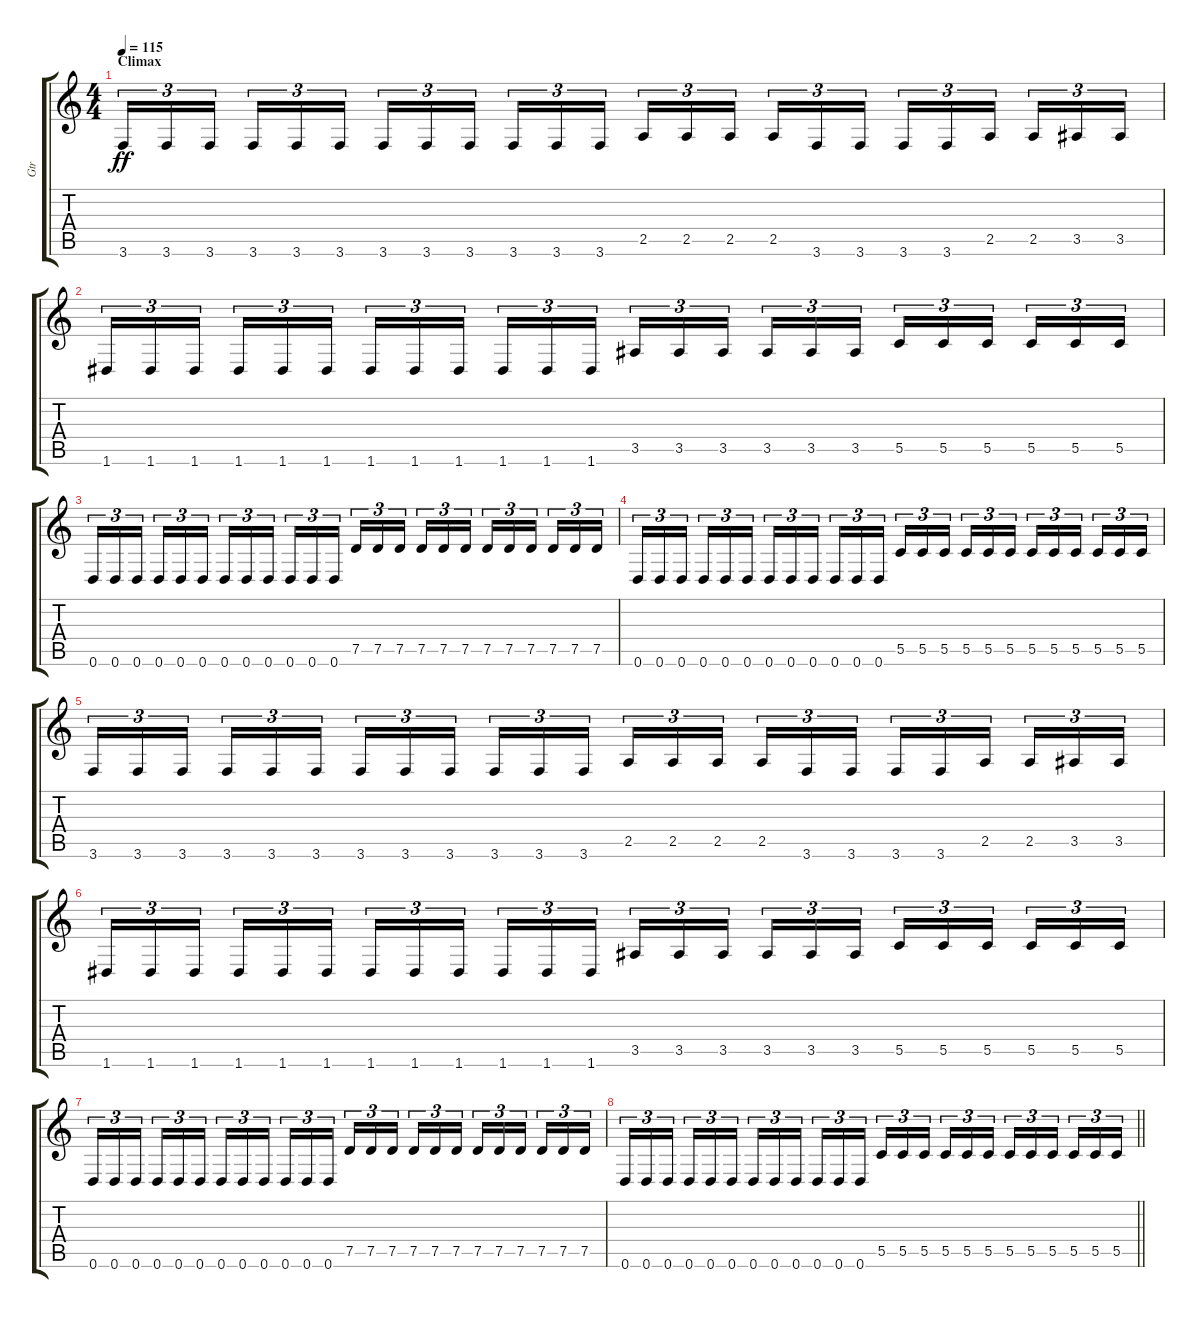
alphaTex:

\track ("Gtr" "Gtr") {instrument overdrivenguitar}
\staff {score tabs}
\tuning (D4 A3 F3 C3 G2 D2) {hide}
\ts (4 4)
\section ("" "Climax")
\tempo 115
\clef g2
\ks c
3.6.16{tu (3 2) dy ff} 3.6.16{tu (3 2)} 3.6.16{tu (3 2) beam splitsecondary} 3.6.16{tu (3 2)} 3.6.16{tu (3 2)} 3.6.16{tu (3 2)} 3.6.16{tu (3 2)} 3.6.16{tu (3 2)} 3.6.16{tu (3 2) beam splitsecondary} 3.6.16{tu (3 2)} 3.6.16{tu (3 2)} 3.6.16{tu (3 2)} 2.5.16{tu (3 2)} 2.5.16{tu (3 2)} 2.5.16{tu (3 2) beam splitsecondary} 2.5.16{tu (3 2)} 3.6.16{tu (3 2)} 3.6.16{tu (3 2)} 3.6.16{tu (3 2)} 3.6.16{tu (3 2)} 2.5.16{tu (3 2) beam splitsecondary} 2.5.16{tu (3 2)} 3.5.16{tu (3 2)} 3.5.16{tu (3 2)} |
1.6.16{tu (3 2)} 1.6.16{tu (3 2)} 1.6.16{tu (3 2) beam splitsecondary} 1.6.16{tu (3 2)} 1.6.16{tu (3 2)} 1.6.16{tu (3 2)} 1.6.16{tu (3 2)} 1.6.16{tu (3 2)} 1.6.16{tu (3 2) beam splitsecondary} 1.6.16{tu (3 2)} 1.6.16{tu (3 2)} 1.6.16{tu (3 2)} 3.5.16{tu (3 2)} 3.5.16{tu (3 2)} 3.5.16{tu (3 2) beam splitsecondary} 3.5.16{tu (3 2)} 3.5.16{tu (3 2)} 3.5.16{tu (3 2)} 5.5.16{tu (3 2)} 5.5.16{tu (3 2)} 5.5.16{tu (3 2) beam splitsecondary} 5.5.16{tu (3 2)} 5.5.16{tu (3 2)} 5.5.16{tu (3 2)} |
0.6.16{tu (3 2)} 0.6.16{tu (3 2)} 0.6.16{tu (3 2) beam splitsecondary} 0.6.16{tu (3 2)} 0.6.16{tu (3 2)} 0.6.16{tu (3 2)} 0.6.16{tu (3 2)} 0.6.16{tu (3 2)} 0.6.16{tu (3 2) beam splitsecondary} 0.6.16{tu (3 2)} 0.6.16{tu (3 2)} 0.6.16{tu (3 2)} 7.5.16{tu (3 2)} 7.5.16{tu (3 2)} 7.5.16{tu (3 2) beam splitsecondary} 7.5.16{tu (3 2)} 7.5.16{tu (3 2)} 7.5.16{tu (3 2)} 7.5.16{tu (3 2)} 7.5.16{tu (3 2)} 7.5.16{tu (3 2) beam splitsecondary} 7.5.16{tu (3 2)} 7.5.16{tu (3 2)} 7.5.16{tu (3 2)} |
0.6.16{tu (3 2)} 0.6.16{tu (3 2)} 0.6.16{tu (3 2) beam splitsecondary} 0.6.16{tu (3 2)} 0.6.16{tu (3 2)} 0.6.16{tu (3 2)} 0.6.16{tu (3 2)} 0.6.16{tu (3 2)} 0.6.16{tu (3 2) beam splitsecondary} 0.6.16{tu (3 2)} 0.6.16{tu (3 2)} 0.6.16{tu (3 2)} 5.5.16{tu (3 2)} 5.5.16{tu (3 2)} 5.5.16{tu (3 2) beam splitsecondary} 5.5.16{tu (3 2)} 5.5.16{tu (3 2)} 5.5.16{tu (3 2)} 5.5.16{tu (3 2)} 5.5.16{tu (3 2)} 5.5.16{tu (3 2) beam splitsecondary} 5.5.16{tu (3 2)} 5.5.16{tu (3 2)} 5.5.16{tu (3 2)} |
3.6.16{tu (3 2)} 3.6.16{tu (3 2)} 3.6.16{tu (3 2) beam splitsecondary} 3.6.16{tu (3 2)} 3.6.16{tu (3 2)} 3.6.16{tu (3 2)} 3.6.16{tu (3 2)} 3.6.16{tu (3 2)} 3.6.16{tu (3 2) beam splitsecondary} 3.6.16{tu (3 2)} 3.6.16{tu (3 2)} 3.6.16{tu (3 2)} 2.5.16{tu (3 2)} 2.5.16{tu (3 2)} 2.5.16{tu (3 2) beam splitsecondary} 2.5.16{tu (3 2)} 3.6.16{tu (3 2)} 3.6.16{tu (3 2)} 3.6.16{tu (3 2)} 3.6.16{tu (3 2)} 2.5.16{tu (3 2) beam splitsecondary} 2.5.16{tu (3 2)} 3.5.16{tu (3 2)} 3.5.16{tu (3 2)} |
1.6.16{tu (3 2)} 1.6.16{tu (3 2)} 1.6.16{tu (3 2) beam splitsecondary} 1.6.16{tu (3 2)} 1.6.16{tu (3 2)} 1.6.16{tu (3 2)} 1.6.16{tu (3 2)} 1.6.16{tu (3 2)} 1.6.16{tu (3 2) beam splitsecondary} 1.6.16{tu (3 2)} 1.6.16{tu (3 2)} 1.6.16{tu (3 2)} 3.5.16{tu (3 2)} 3.5.16{tu (3 2)} 3.5.16{tu (3 2) beam splitsecondary} 3.5.16{tu (3 2)} 3.5.16{tu (3 2)} 3.5.16{tu (3 2)} 5.5.16{tu (3 2)} 5.5.16{tu (3 2)} 5.5.16{tu (3 2) beam splitsecondary} 5.5.16{tu (3 2)} 5.5.16{tu (3 2)} 5.5.16{tu (3 2)} |
0.6.16{tu (3 2)} 0.6.16{tu (3 2)} 0.6.16{tu (3 2) beam splitsecondary} 0.6.16{tu (3 2)} 0.6.16{tu (3 2)} 0.6.16{tu (3 2)} 0.6.16{tu (3 2)} 0.6.16{tu (3 2)} 0.6.16{tu (3 2) beam splitsecondary} 0.6.16{tu (3 2)} 0.6.16{tu (3 2)} 0.6.16{tu (3 2)} 7.5.16{tu (3 2)} 7.5.16{tu (3 2)} 7.5.16{tu (3 2) beam splitsecondary} 7.5.16{tu (3 2)} 7.5.16{tu (3 2)} 7.5.16{tu (3 2)} 7.5.16{tu (3 2)} 7.5.16{tu (3 2)} 7.5.16{tu (3 2) beam splitsecondary} 7.5.16{tu (3 2)} 7.5.16{tu (3 2)} 7.5.16{tu (3 2)} |
\barLineRight lightlight
0.6.16{tu (3 2)} 0.6.16{tu (3 2)} 0.6.16{tu (3 2) beam splitsecondary} 0.6.16{tu (3 2)} 0.6.16{tu (3 2)} 0.6.16{tu (3 2)} 0.6.16{tu (3 2)} 0.6.16{tu (3 2)} 0.6.16{tu (3 2) beam splitsecondary} 0.6.16{tu (3 2)} 0.6.16{tu (3 2)} 0.6.16{tu (3 2)} 5.5.16{tu (3 2)} 5.5.16{tu (3 2)} 5.5.16{tu (3 2) beam splitsecondary} 5.5.16{tu (3 2)} 5.5.16{tu (3 2)} 5.5.16{tu (3 2)} 5.5.16{tu (3 2)} 5.5.16{tu (3 2)} 5.5.16{tu (3 2) beam splitsecondary} 5.5.16{tu (3 2)} 5.5.16{tu (3 2)} 5.5.16{tu (3 2)}
